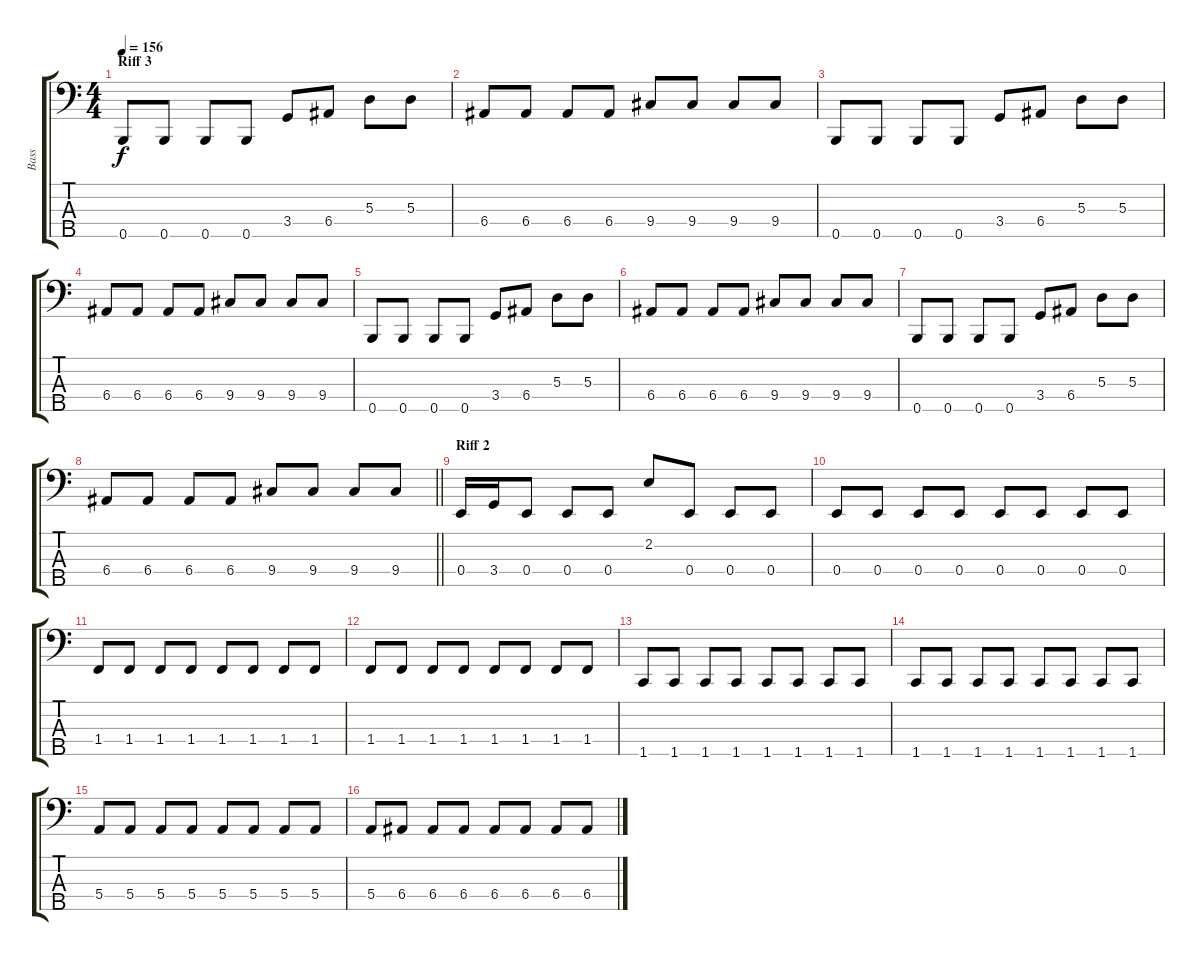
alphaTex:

\track ("Bass" "Bass") {instrument electricbassfinger}
\staff {score tabs}
\tuning (G2 D2 A1 E1 B0) {hide}
\ts (4 4)
\section ("" "Riff 3")
\tempo 156
\clef f4
\ks c
0.5.8{dy f} 0.5.8 0.5.8 0.5.8 3.4.8 6.4.8 5.3.8 5.3.8 |
6.4.8 6.4.8 6.4.8 6.4.8 9.4.8 9.4.8 9.4.8 9.4.8 |
0.5.8 0.5.8 0.5.8 0.5.8 3.4.8 6.4.8 5.3.8 5.3.8 |
6.4.8 6.4.8 6.4.8 6.4.8 9.4.8 9.4.8 9.4.8 9.4.8 |
0.5.8 0.5.8 0.5.8 0.5.8 3.4.8 6.4.8 5.3.8 5.3.8 |
6.4.8 6.4.8 6.4.8 6.4.8 9.4.8 9.4.8 9.4.8 9.4.8 |
0.5.8 0.5.8 0.5.8 0.5.8 3.4.8 6.4.8 5.3.8 5.3.8 |
\barLineRight lightlight
6.4.8 6.4.8 6.4.8 6.4.8 9.4.8 9.4.8 9.4.8 9.4.8 |
\section ("" "Riff 2")
0.4.16 3.4.16 0.4.8 0.4.8 0.4.8 2.2.8 0.4.8 0.4.8 0.4.8 |
0.4.8 0.4.8 0.4.8 0.4.8 0.4.8 0.4.8 0.4.8 0.4.8 |
1.4.8 1.4.8 1.4.8 1.4.8 1.4.8 1.4.8 1.4.8 1.4.8 |
1.4.8 1.4.8 1.4.8 1.4.8 1.4.8 1.4.8 1.4.8 1.4.8 |
1.5.8 1.5.8 1.5.8 1.5.8 1.5.8 1.5.8 1.5.8 1.5.8 |
1.5.8 1.5.8 1.5.8 1.5.8 1.5.8 1.5.8 1.5.8 1.5.8 |
5.4.8 5.4.8 5.4.8 5.4.8 5.4.8 5.4.8 5.4.8 5.4.8 |
5.4.8 6.4.8 6.4.8 6.4.8 6.4.8 6.4.8 6.4.8 6.4.8
